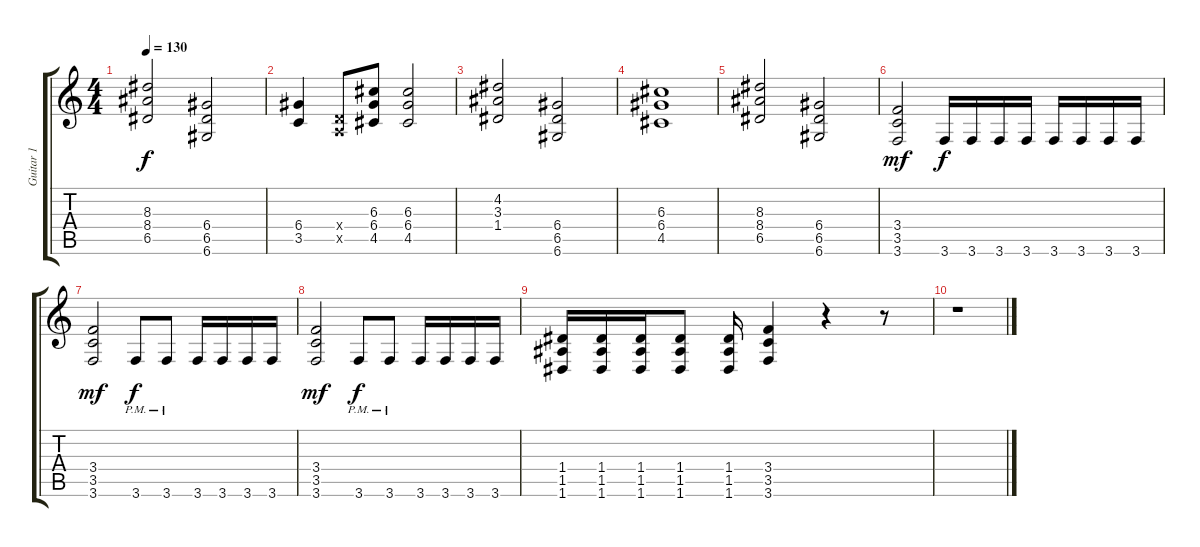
\track ("Guitar 1" "Guitar 1") {instrument distortionguitar}
\staff {score tabs}
\tuning (E4 B3 G3 D3 A2 D2) {hide}
\ts (4 4)
\tempo 130
\clef g2
\ks c
(8.3 8.4 6.5).2{dy f} (6.4 6.5 6.6).2 |
(6.4 3.5).4 (0.4{x} 0.5{x}).8 (6.3 6.4 4.5).8 (6.3 6.4 4.5).2 |
(4.2 3.3 1.4).2 (6.4 6.5 6.6).2 |
(6.3 6.4 4.5).1 |
(8.3 8.4 6.5).2 (6.4 6.5 6.6).2 |
(3.4 3.5 3.6).2{dy mf} 3.6.16{dy f} 3.6.16 3.6.16 3.6.16 3.6.16 3.6.16 3.6.16 3.6.16 |
(3.4 3.5 3.6).2{dy mf} 3.6{pm}.8{dy f} 3.6{pm}.8 3.6.16 3.6.16 3.6.16 3.6.16 |
(3.4 3.5 3.6).2{dy mf} 3.6{pm}.8{dy f} 3.6{pm}.8 3.6.16 3.6.16 3.6.16 3.6.16 |
(1.4 1.5 1.6).16 (1.4 1.5 1.6).16 (1.4 1.5 1.6).16 (1.4 1.5 1.6).8 (1.4 1.5 1.6).16 (3.4 3.5 3.6).4 r.4 r.8 |
r.1
